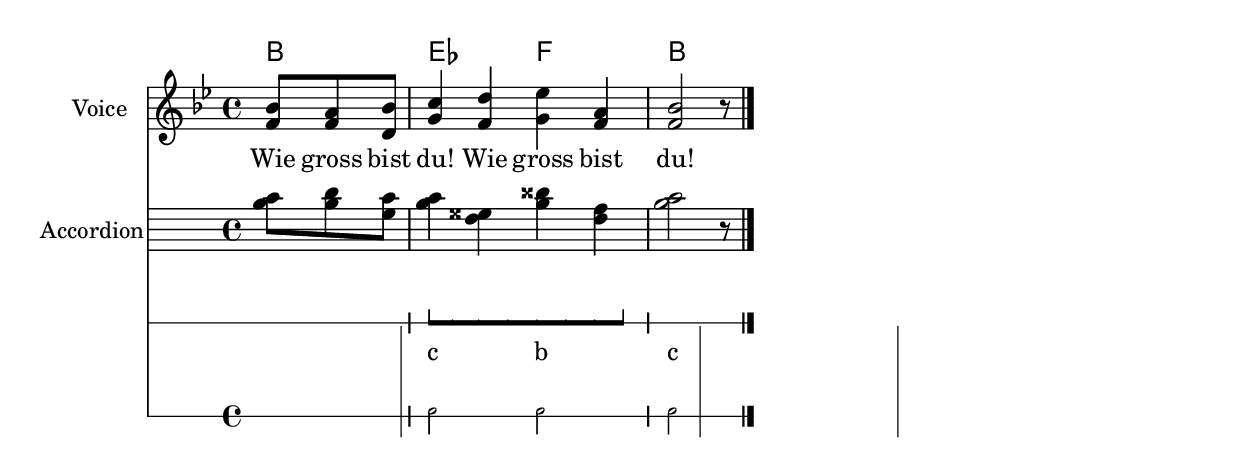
%% Do not edit this file; it is auto-generated from LSR http://lsr.dsi.unimi.it
%% This file is in the public domain.
\version "2.12.3"

\header {
  lsrtags = "template"

  texidoc = "
A template to write a score for a diatonic accordion.

- There is a horizontal staff indicating if the accordion must be
pushed (thick line) or pulled (thin line)

- There is a small rhythmic staff with lyrics that describes the bass
buttons to press. The bar lines are made from gridlines

- The tabulator staff for diatonic accordions shows the geographic
position of the buttons and not (as for every other instrument) the
pitch of the notes; the keys on the melody-side of the accordion are
placed in three columns and about 12 rows


In the tabulator staff notation the outermost column is described with
notes between lines, the innermost column is described with notes
between lines and a cross as accidental, and the middle column is
described with notes on a line, whereby the row in the middle is
represented on the middle line in the staff.


Some words to transpose piano notes to the diatonic accordion:


1. Every diatonic accordion is built for some keys only (for example,
for the keys of C major and F major), so it is important to transpose a
piano melody to match one of these keys. Transpose the source code, not
only the output because this code is required later on to translate it
once more to the tabulator staff. This can be done with the command
@code{displayLilyMusic}.


2. You have to alternate the push- and pull-direction of the accordion
regularly. If the player has a too long part to pull the accordion gets
broken. On the other hand, some harmonies are only available in one
direction. Considering this, decide which parts of the melody are the
push-parts and which the pull-parts.


3. For each pull- or push-part translate the piano notes to the
according tabulature representation.


This snippet comes with a useful optional macro for the jEdit text
editor. 

"
  doctitle = "Score for diatonic accordion"
} % begin verbatim

verse = \lyricmode { Wie gross bist du! Wie gross bist du! }

harmonies = \new ChordNames \chordmode {
  \germanChords
  \set chordChanges = ##t
	bes8 bes8 bes8
  es2 f
  bes1
}

NoStem = \override Stem #'transparent = ##t
NoNoteHead = \override NoteHead #'transparent = ##t
ZeroBeam = \override Beam  #'positions = #'(0 . 0)

staffTabLine = \new Staff \with {
  \remove "Time_signature_engraver"
  \remove "Clef_engraver"
} {
  \override Staff.StaffSymbol #'line-positions = #'(0)
% Shows one horizontal line. The vertical line (simulating a bar-line) is simulated with a gridline
	\set Staff.midiInstrument = #"choir aahs"
	\key c \major
	\relative c''
		{  
			% disable the following line to see the the noteheads while writing the song 
			\NoNoteHead  
			\override NoteHead #'no-ledgers = ##t

			% The beam between 8th-notes is used to draw the push-line
			%How to fast write the push-lines: 
			%	 1. write repeatedly 'c c c c c c c c |' for the whole length of the song 
			%	 2. uncomment the line \NoNoteHead
			%	 3. compile
			%	 4. Mark the positions on which push/pull changes. 
			%	    In the score-picture click on the position the push- or pull-part starts 
                        %           (on the noteHead, the cursor will change to a hand-icon).
			%	    The cursor in the source code will jump just at this position.
			%	  a) If a push-part starts there, replace the 'c' by an 'e['
			%	  b) If a pull-part starts there, replace the 'c' by an 's'
			%	 5. Switch into 'overwrite-mode' by pressing the 'ins' key. 
			%	 6. For the pull-parts overwrite the 'c' with 's' 
			%	 7. For every push-part replace the last 'c' with 'e]' 
			%        8. Switch into 'insert-mode' again 
			%	 9. At last it should look lik e.g. (s s e[ c | c c c c c c c c | c c c c c c e] s s)
			%	10. re-enable the line \NoNoteHead
			\autoBeamOff
			\ZeroBeam 
			 s8 s s e[ c c c c c c e] | s s s s s 
		}
}

%{
%}

% Accordion melody in tabulator score		
% 1. Place a copy of the piano melody below
% 2. Separate piano melody into pull- and push-parts according to the staffTabLine you've already made      
% 3. For each line: Double the line. Remark the 1st one (Keeps unchanged as reference) and then change the second line using the transformation paper
%    or the macros 'conv2diaton push.bsh' and 'conv2diaton pull.bsh' 
% Tips:
% - In jEdit Search & Replace mark the Option 'Keep Dialog'

AccordionTabTwoCBesDur = {
 % pull 1
 %<f' bes'>8 <f' a'>8 <d' bes'>8 | 
<g'' a''>8 <g'' b''>8 <e'' a''>8 | 
 % push 2
 %<g' c''>4 <f' d''> <g' ees''> <f' a'> | 
<g'' a''>4 <d'' eisis''> <g'' bisis''> <d'' f''> | 
 % pull 3
% <f' bes'>2 r8 }
 <g'' a''>2 r8 }

  AccordionTab= { \dynamicUp		
% 1. Place a copy of the piano melody above
% 2. Separate piano melody into pull- and push-parts according to the staffTabLine you've already made      
% 3. For each line: Double the line. Remark the 1st one (Keeps unchanged as reference) and then 
%    change the second line using the transformation paper
% Tips:
% - In jEdit Search & Replace mark the Option 'Keep Dialog'
% - 
\AccordionTabTwoCBesDur
 }


 
 \layout {   
 \context {
   \Staff    	  
   \consists "Grid_point_engraver"

   gridInterval = #(ly:make-moment 4 4) % 4/4 - tact. How many beats per bar

   % The following line has to be adjusted O-F-T-E-N.
   \override GridPoint #'Y-extent = #'(-2 . -21)   
 }
 \context {
    \ChoirStaff
    \remove "System_start_delimiter_engraver" 
 }
}

staffVoice = \new Staff=astaffvoice  {
	\time 4/4
	\set Staff.instrumentName="Voice"
	\set Staff.midiInstrument="voice oohs"
	\key bes \major
	\partial 8*3 
	\clef treble
	{ 	
		\context Voice = "melodyVoi" 
		{ <f' bes'>8 <f' a'>8 <d' bes'>8 | <g' c''>4 <f' d''> <g' es''> <f' a'> | <f' bes'>2 r8 }
	\bar "|."
	}
}

staffAccordionMel = \new Staff  \with { \remove "Clef_engraver" } {
	#(set-accidental-style 'forget) %Set the accidentals (Vorzeichen) for each note, 
					%do not remember them for the rest of the measure.  
	\time 4/4
	\set Staff.instrumentName="Accordion"
	\set Staff.midiInstrument="voice oohs"
	\key c \major
	\clef treble
	{ \AccordionTab \bar "|." }
}

	AltOn = #(define-music-function (parser location mag) (number?)
        	#{ \override Stem #'length = #$(* 7.0 mag)
		\override NoteHead #'font-size =
		#$(inexact->exact (* (/ 6.0 (log 2.0)) (log mag))) #})
     
	AltOff = {
		\revert Stem #'length
		\revert NoteHead #'font-size
		}

BassRhytm = {s4 s8 | c2 c2 | c2 s8 }
LyricBassRhythmI=  \lyricmode { c b | c }

staffBassRhytm = \new Staff=staffbass  \with { \remove "Clef_engraver" } {
	% This is not a RhythmicStaff  because it must be possible to append lyrics.
		
	\override Score.GridLine #'extra-offset = #'( 13.0 . 0.0 ) % x.y
	\override Staff.StaffSymbol #'line-positions = #'( 0 ) 
        % Shows one horizontal line. The vertical line (simulating a bar-line) is simulated by a grid
        % Search for 'grid' in this page to find all related functions 
	\time 4/4
	{ 	
		\context Voice = "VoiceBassRhytm" 
		\stemDown \AltOn #0.6
		\relative c''
		{   
		\BassRhytm
		}
		\AltOff
	\bar "|."
	}
}

\new Score 
\with {
 \consists "Grid_line_span_engraver" %The vertical line (simulating a bar-line) in the staffBassRhytm is a gridline 
}
\new ChoirStaff 
	<<
		\harmonies 
		\staffVoice
		\context Lyrics = "lmelodyVoi" \with {alignBelowContext=astaffvoice} { \lyricsto "melodyVoi" \verse }
		\staffAccordionMel
		\staffTabLine
		\staffBassRhytm
	\context Lyrics = "lBassRhytmAboveI" \with {alignAboveContext=staffbass} \lyricsto VoiceBassRhytm \LyricBassRhythmI
	>>
%}

